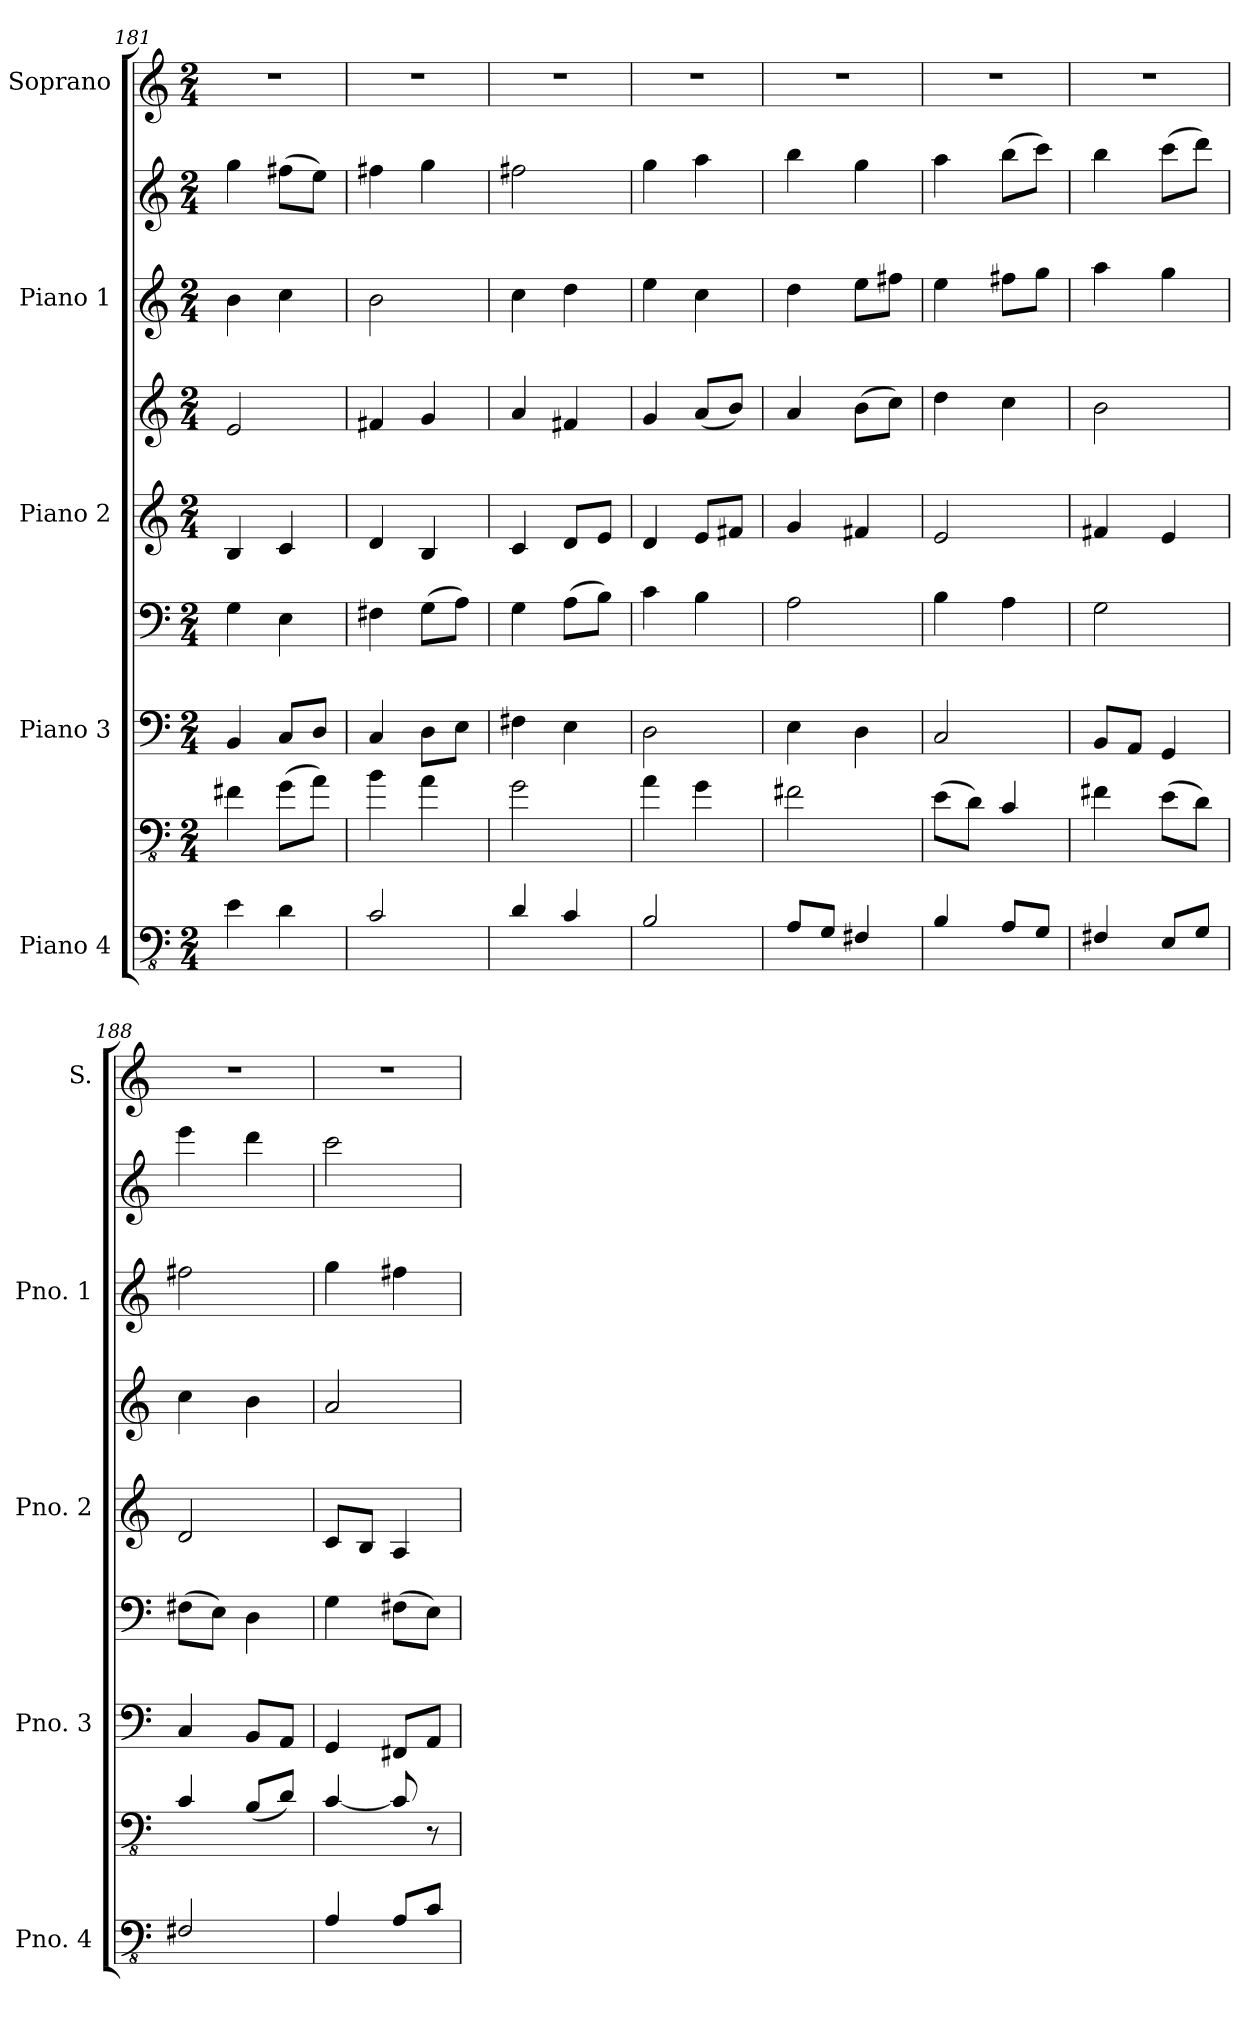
**kern	**kern	**kern	**kern	**kern	**kern	**kern	**kern	**kern
*part5	*part5	*part4	*part4	*part3	*part3	*part2	*part2	*part1
*staff9	*staff8	*staff7	*staff6	*staff5	*staff4	*staff3	*staff2	*staff1
*I"Piano 4	*	*I"Piano 3	*	*I"Piano 2	*	*I"Piano 1	*	*I"Soprano
*I'Pno. 4	*	*I'Pno. 3	*	*I'Pno. 2	*	*I'Pno. 1	*	*I'S.
*clefFv4	*clefFv4	*clefF4	*clefF4	*clefG2	*clefG2	*clefG2	*clefG2	*clefG2
*ITrd7c12	*ITrd7c12	*	*	*	*	*	*	*
*k[]	*k[]	*k[]	*k[]	*k[]	*k[]	*k[]	*k[]	*k[]
*C:	*C:	*C:	*C:	*C:	*C:	*C:	*C:	*C:
*M2/4	*M2/4	*M2/4	*M2/4	*M2/4	*M2/4	*M2/4	*M2/4	*M2/4
=181	=181	=181	=181	=181	=181	=181	=181	=181
4EE\	4FF#X\	4BB/	4G\	4B/	2e/	4b\	4gg\	2r
4DD\	(8GG\L	8C/L	4E\	4c/	.	4cc\	(8ff#X\L	.
.	8AA\J)	8D/J	.	.	.	.	8ee\J)	.
=182	=182	=182	=182	=182	=182	=182	=182	=182
2CC/	4BB\	4C/	4F#X\	4d/	4f#X/	2b\	4ff#X\	2r
.	4AA\	8D\L	(8G\L	4B/	4g/	.	4gg\	.
.	.	8E\J	8A\J)	.	.	.	.	.
=183	=183	=183	=183	=183	=183	=183	=183	=183
4DD/	2GG\	4F#X\	4G\	4c/	4a/	4cc\	2ff#X\	2r
4CC/	.	4E\	(8A\L	8d/L	4f#X/	4dd\	.	.
.	.	.	8B\J)	8e/J	.	.	.	.
=184	=184	=184	=184	=184	=184	=184	=184	=184
2BBB/	4AA\	2D\	4c\	4d/	4g/	4ee\	4gg\	2r
.	4GG\	.	4B\	8e/L	(8a/L	4cc\	4aa\	.
.	.	.	.	8f#X/J	8b/J)	.	.	.
=185	=185	=185	=185	=185	=185	=185	=185	=185
8AAA/L	2FF#X\	4E\	2A\	4g/	4a/	4dd\	4bb\	2r
8GGG/J	.	.	.	.	.	.	.	.
4FFF#X/	.	4D\	.	4f#X/	(8b\L	8ee\L	4gg\	.
.	.	.	.	.	8cc\J)	8ff#X\J	.	.
=186	=186	=186	=186	=186	=186	=186	=186	=186
4BBB/	(8EE\L	2C/	4B\	2e/	4dd\	4ee\	4aa\	2r
.	8DD\J)	.	.	.	.	.	.	.
8AAA/L	4CC/	.	4A\	.	4cc\	8ff#X\L	(8bb\L	.
8GGG/J	.	.	.	.	.	8gg\J	8ccc\J)	.
!!LO:PB:g=z
=187	=187	=187	=187	=187	=187	=187	=187	=187
4FFF#X/	4FF#X\	8BB/L	2G\	4f#X/	2b\	4aa\	4bb\	2r
.	.	8AA/J	.	.	.	.	.	.
8EEE/L	(8EE\L	4GG/	.	4e/	.	4gg\	(8ccc\L	.
8GGG/J	8DD\J)	.	.	.	.	.	8ddd\J)	.
=188	=188	=188	=188	=188	=188	=188	=188	=188
2FFF#X/	4CC/	4C/	(8F#X\L	2d/	4cc\	2ff#X\	4eee\	2r
.	.	.	8E\J)	.	.	.	.	.
.	(8BBB/L	8BB/L	4D\	.	4b\	.	4ddd\	.
.	8DD/J)	8AA/J	.	.	.	.	.	.
=189	=189	=189	=189	=189	=189	=189	=189	=189
4AAA/	[<4CC/	4GG/	4G\	8c/L	2a/	4gg\	2ccc\	2r
.	.	.	.	8B/J	.	.	.	.
8AAA/L	8CC/]	8FF#X/L	(8F#X\L	4A/	.	4ff#X\	.	.
8CC/J	8r	8AA/J	8E\J)	.	.	.	.	.
=	=	=	=	=	=	=	=	=
*-	*-	*-	*-	*-	*-	*-	*-	*-
